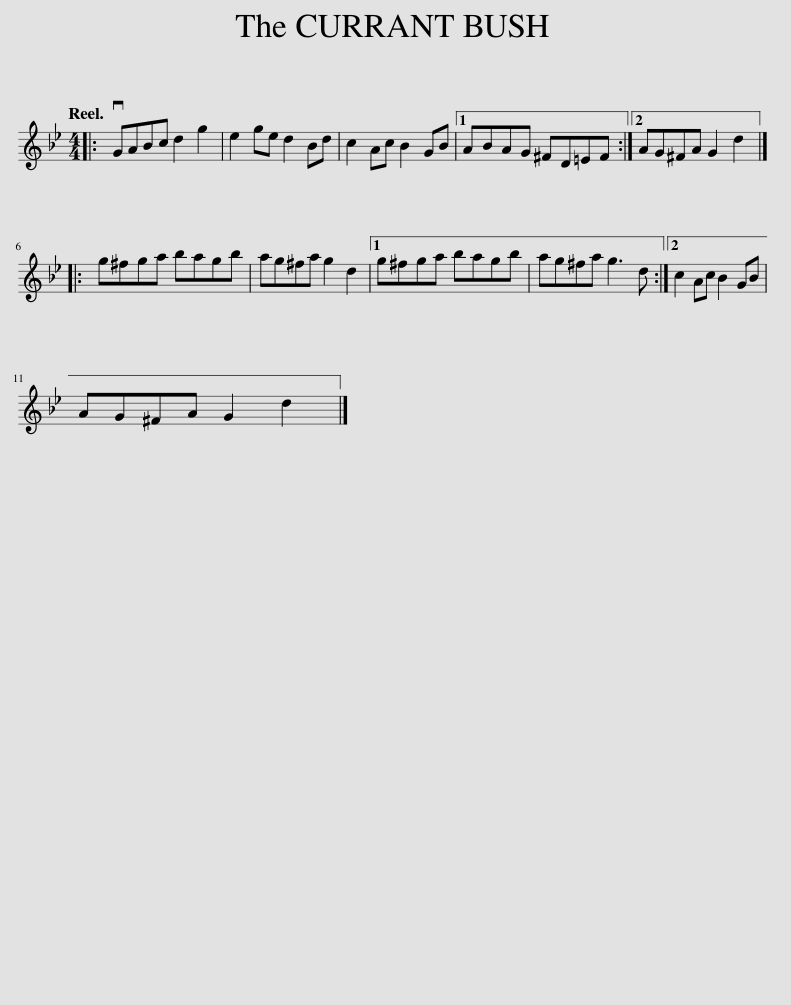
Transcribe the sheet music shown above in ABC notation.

X:1
L:1/8
Q:1/4=120
M:4/4
I:linebreak $
K:Gmin
V:1 treble
V:1
|: vGABc d2 g2 | e2 ge d2 Bd | c2 Ac B2 GB |1 ABAG ^FD=EF :|2 AG^FA G2 d2 |]:$ %5
 g^fga bagb | ag^fa g2 d2 |1 g^fga bagb | ag^fa g3 d :|2 c2 Ac B2 GB |$ %10
 AG^FA G2 d2 |] %11
